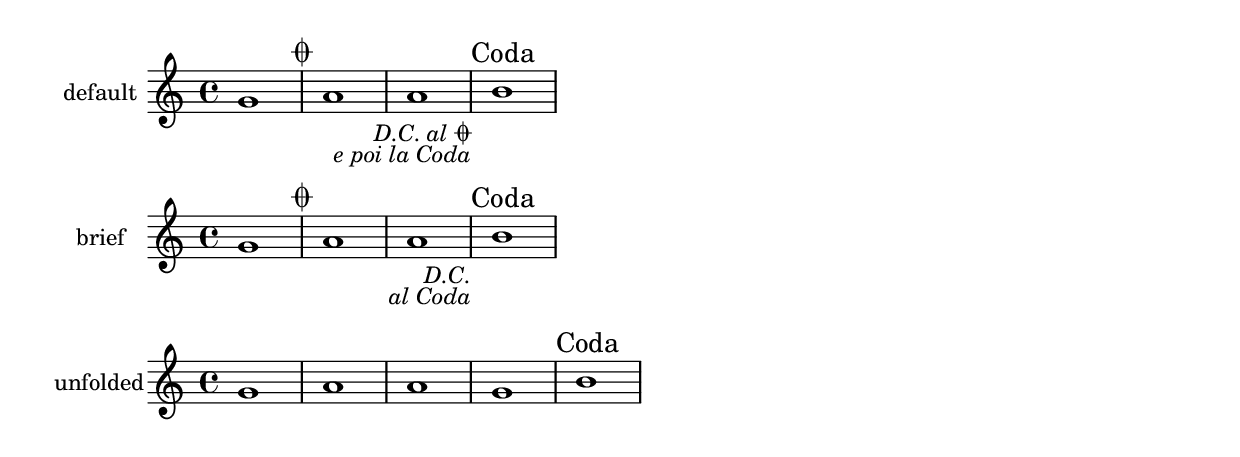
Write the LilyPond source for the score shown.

\version "2.23.6"

#(ly:set-option 'warning-as-error #t)

\header {
  texidoc="This tests @emph{D.C. al Coda} form and how it unfolds."
}

piece = \new Voice \fixed c' {
  \repeat segno 2 {
    g1
    \alternative {
      { a1 | a }
      <>
    }
  }
  \sectionLabel "Coda"
  b1
}


\new Score {
  \new Staff \with { instrumentName = "default" } \piece
}

\new Score \with {
  dalSegnoTextFormatter = #format-dal-segno-text-brief
} {
  \new Staff \with { instrumentName = "brief" } \piece
}

\new Score {
  \new Staff \with { instrumentName = "unfolded" } \unfoldRepeats \piece
}
